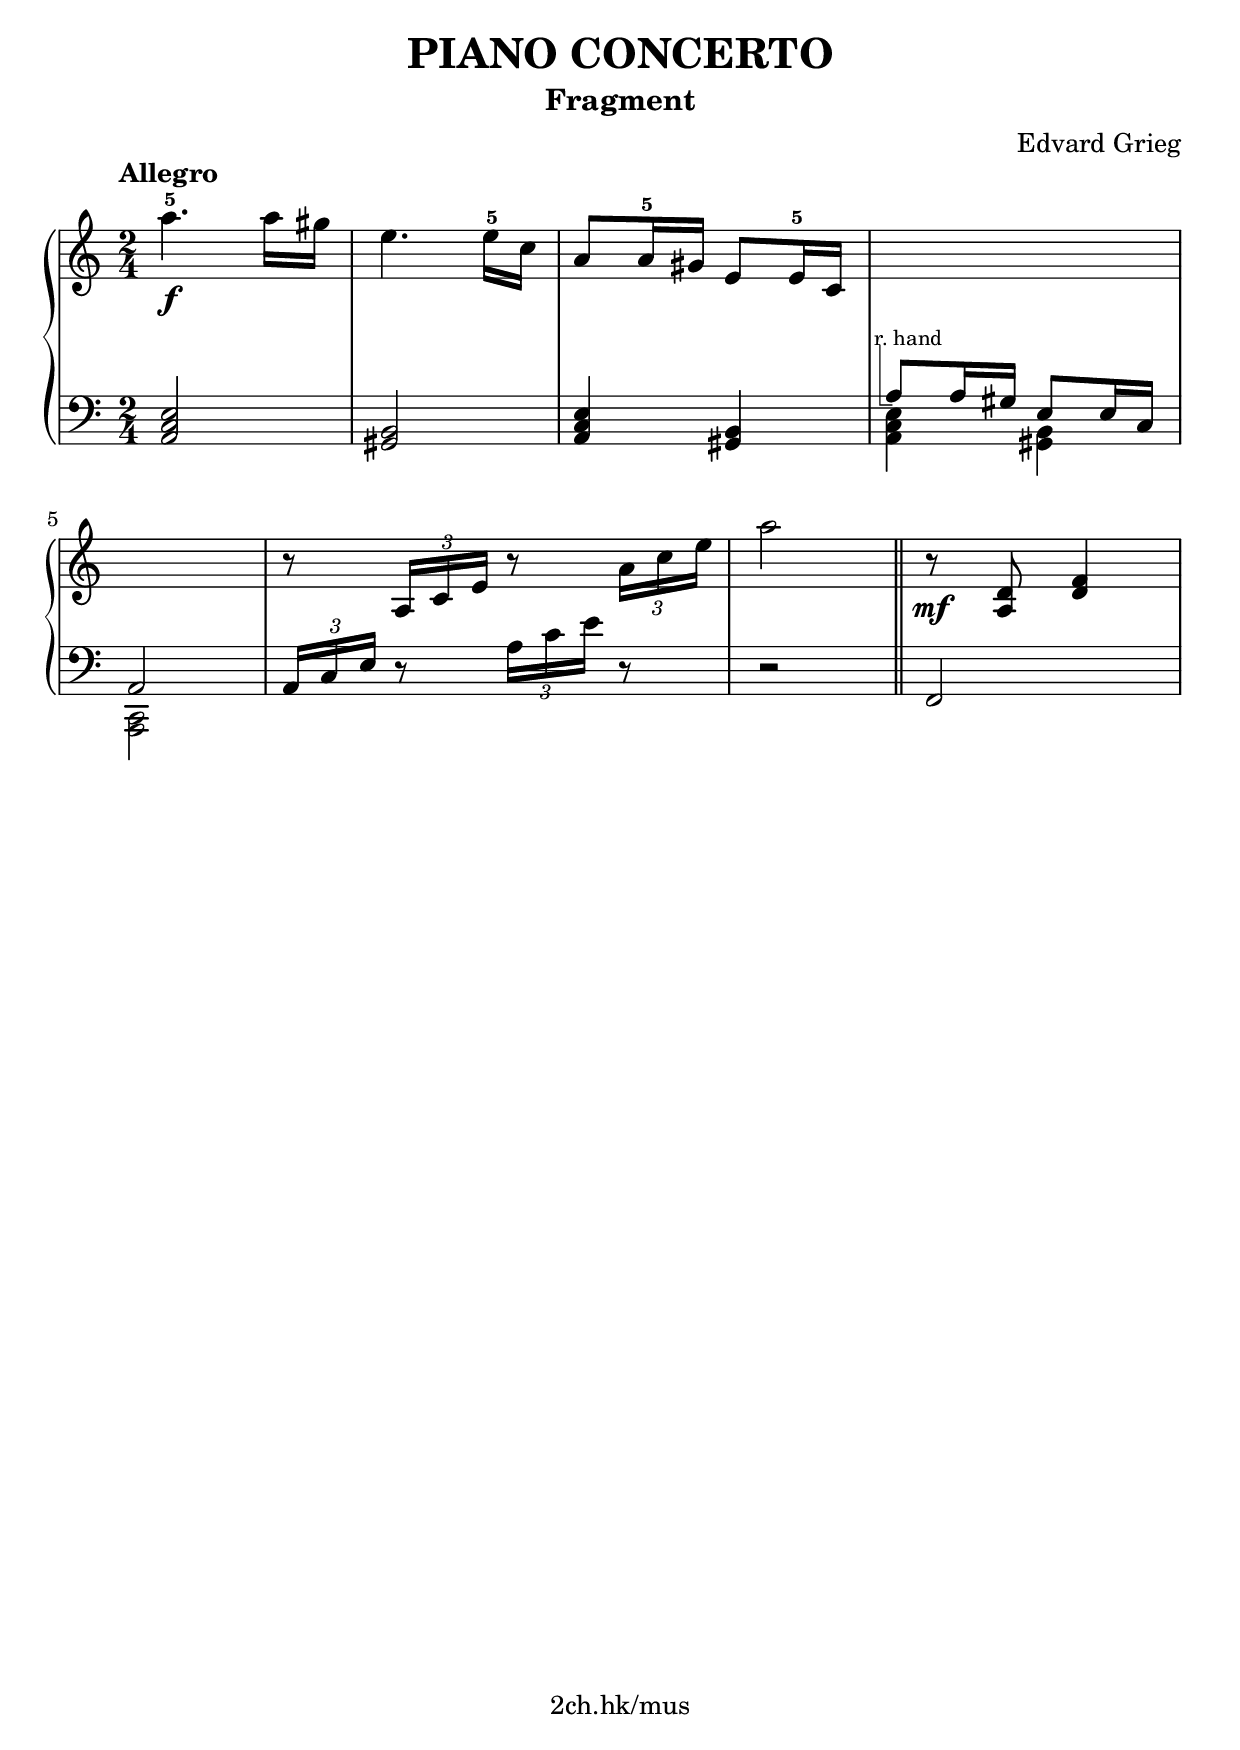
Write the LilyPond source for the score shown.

\version "2.19.80"

\header {
  title = "PIANO CONCERTO"
  subtitle = "Fragment"
  composer = "Edvard Grieg"
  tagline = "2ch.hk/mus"
}

% #(set! paper-alist (cons '("custom" . (cons (* 176 mm) (* 211 mm))) paper-alist))
\paper {
  #(set-paper-size "a4")
  system-system-spacing.basic-distance = #12
  indent = 0\cm
}

#(set-global-staff-size 23)

\new GrandStaff \with {
  \override StaffGrouper.staff-staff-spacing.padding = #0
  \override StaffGrouper.staff-staff-spacing.basic-distance = #9
} <<
\time 2/4
\new Staff = "up" \relative c''' {

  \tempo "Allegro"
  a4.-5\f a16 gis
  e4. e16-5 c
  a8 a16-5 gis e8 e16-5 c
  \new Voice {
    \change Staff = "down"
    \voiceOne
    \once \override TextScript.extra-offset = #'(-1 . -4.3)
    a8^\markup { \combine \path #0.1 #'((moveto 0.5 0) (lineto 0.5 -5) (lineto 1.5 -5)) \tiny "r. hand" } a16 gis e8 e16 c
  }

  \break

  \new Voice {
    \change Staff = "down"
    \voiceOne
    a2
  }
  r8 \tuplet 3/2 { a'16 c e } r8 \tuplet 3/2 { a16 c e }

  \new Voice {
    \change Staff = "down"
    r2
  }

  \bar "||"

  r8\mf <a,, d> <d f>4
}

\new Staff = "down" \relative c {
\clef bass

  <a c e>2
  <gis b>
  <a c e>4 <gis b>
  \new Voice {
    \voiceTwo
    <a c e>4 <gis b>
  }

  \break

  \new Voice {
    \voiceTwo
    <c, a>2
  }
  \tuplet 3/2 { a'16 c e } r8 \tuplet 3/2 { a16 c e } r8
  \new Voice {
    \change Staff = "up"
    \voiceTwo
    a'2
  }

  \bar "||"

  f,,,
}
>>
